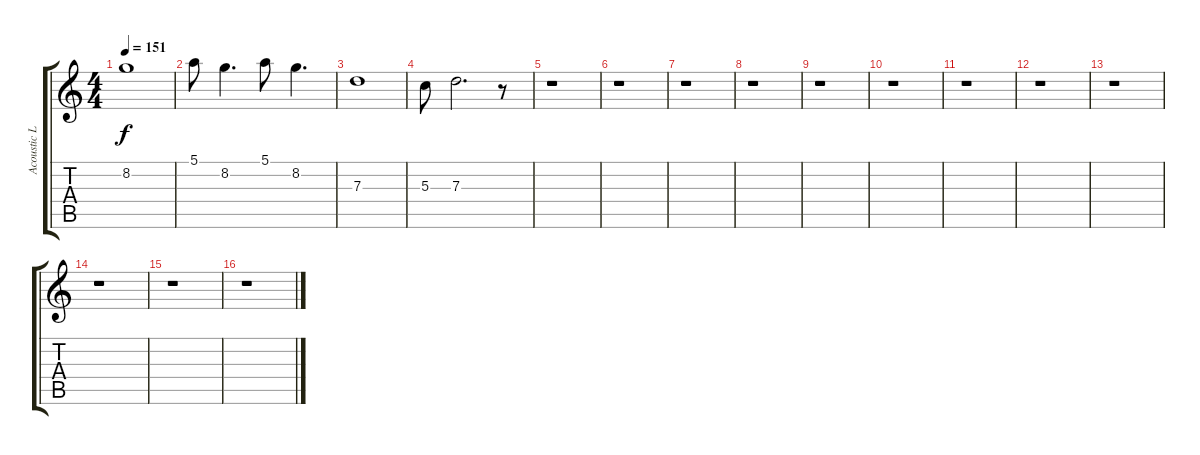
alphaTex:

\track ("Acoustic Lead" "Acoustic L") {instrument acousticguitarsteel}
\staff {score tabs}
\tuning (E4 B3 G3 D3 A2 E2) {hide}
\ts (4 4)
\tempo 151
\clef g2
\ks c
8.2.1{dy f} |
5.1.8 8.2.4{d} 5.1.8 8.2.4{d} |
7.3.1 |
5.3.8 7.3.2{d} r.8 |
r.1 |
r.1 |
r.1 |
r.1 |
r.1 |
r.1 |
r.1 |
r.1 |
r.1 |
r.1 |
r.1 |
r.1
